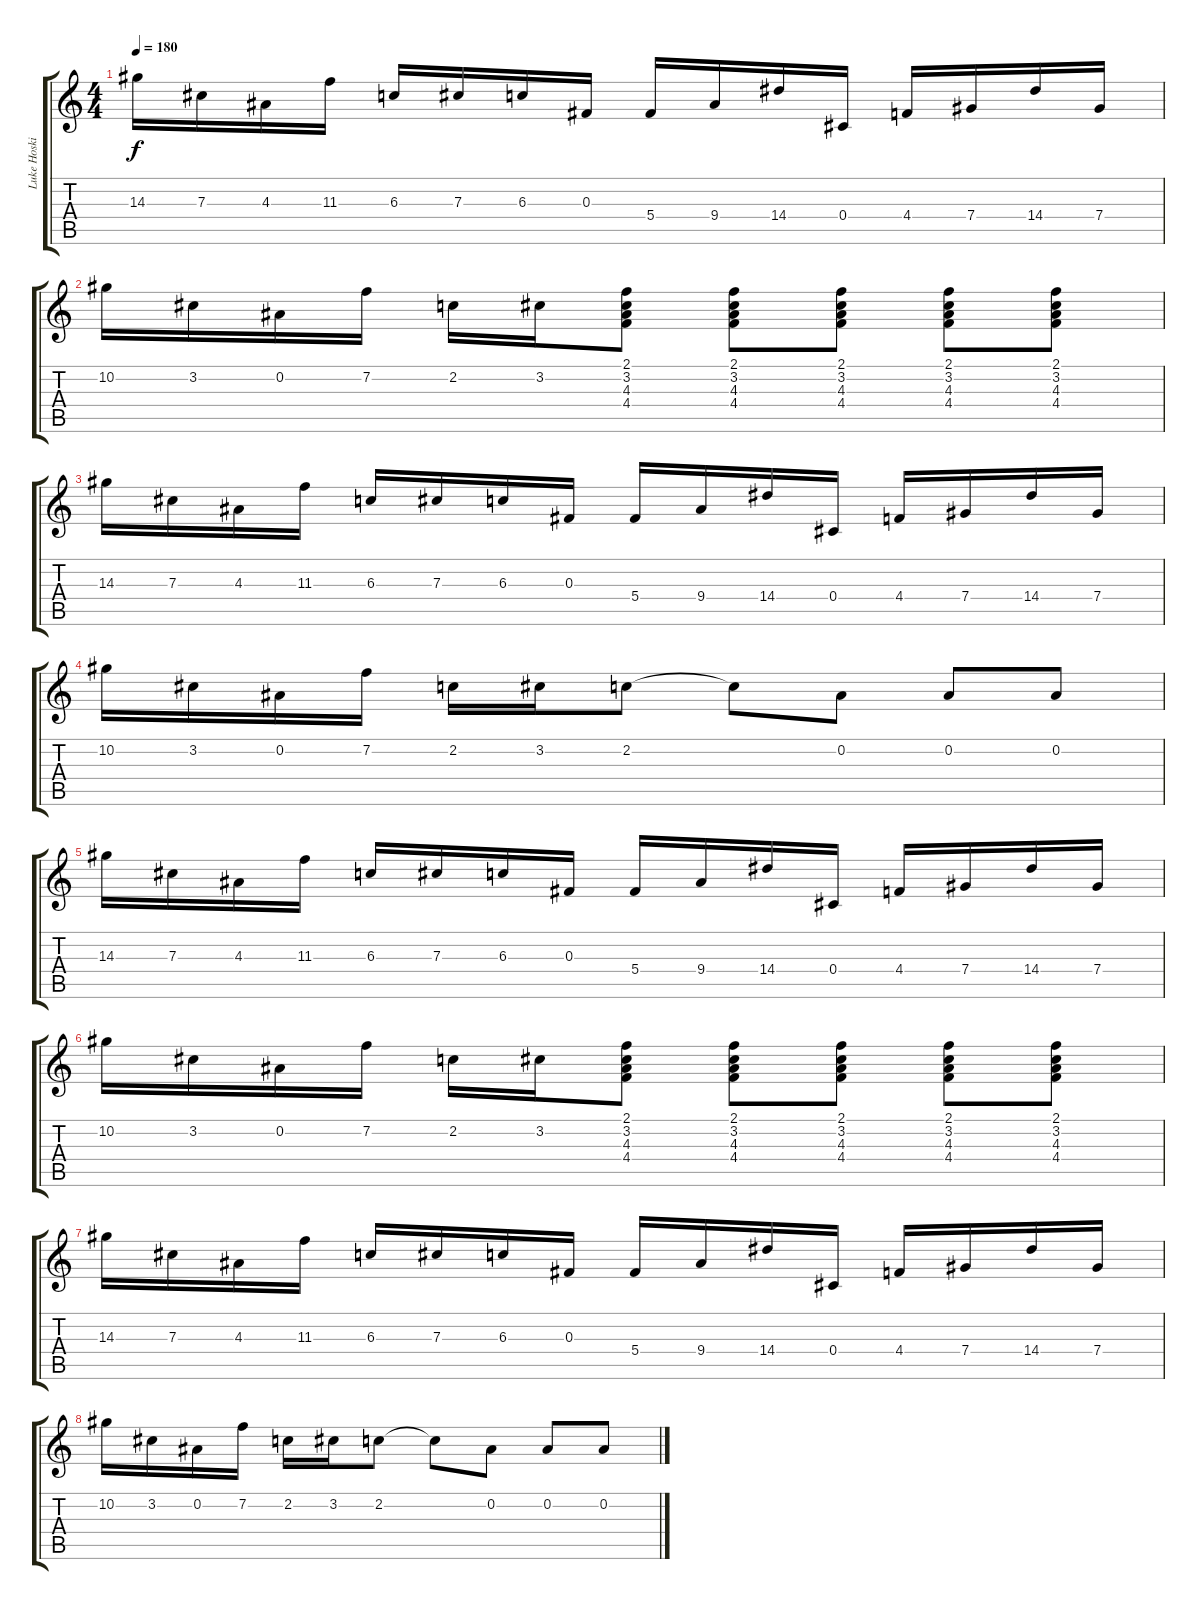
\track ("Luke Hoskin (Lead)" "Luke Hoski") {instrument overdrivenguitar}
\staff {score tabs}
\tuning (Eb4 Bb3 Gb3 Db3 Ab2 Eb2) {hide}
\ts (4 4)
\tempo 180
\clef g2
\ks c
14.3.16{dy f} 7.3.16 4.3.16 11.3.16 6.3.16 7.3.16 6.3.16 0.3.16 5.4.16 9.4.16 14.4.16 0.4.16 4.4.16 7.4.16 14.4.16 7.4.16 |
10.2.16 3.2.16 0.2.16 7.2.16 2.2.16 3.2.16 (2.1 3.2 4.3 4.4).8 (2.1 3.2 4.3 4.4).8 (2.1 3.2 4.3 4.4).8 (2.1 3.2 4.3 4.4).8 (2.1 3.2 4.3 4.4).8 |
14.3.16 7.3.16 4.3.16 11.3.16 6.3.16 7.3.16 6.3.16 0.3.16 5.4.16 9.4.16 14.4.16 0.4.16 4.4.16 7.4.16 14.4.16 7.4.16 |
10.2.16 3.2.16 0.2.16 7.2.16 2.2.16 3.2.16 2.2.8 2.2{t}.8 0.2.8 0.2.8 0.2.8 |
14.3.16 7.3.16 4.3.16 11.3.16 6.3.16 7.3.16 6.3.16 0.3.16 5.4.16 9.4.16 14.4.16 0.4.16 4.4.16 7.4.16 14.4.16 7.4.16 |
10.2.16 3.2.16 0.2.16 7.2.16 2.2.16 3.2.16 (2.1 3.2 4.3 4.4).8 (2.1 3.2 4.3 4.4).8 (2.1 3.2 4.3 4.4).8 (2.1 3.2 4.3 4.4).8 (2.1 3.2 4.3 4.4).8 |
14.3.16 7.3.16 4.3.16 11.3.16 6.3.16 7.3.16 6.3.16 0.3.16 5.4.16 9.4.16 14.4.16 0.4.16 4.4.16 7.4.16 14.4.16 7.4.16 |
10.2.16 3.2.16 0.2.16 7.2.16 2.2.16 3.2.16 2.2.8 2.2{t}.8 0.2.8 0.2.8 0.2.8
